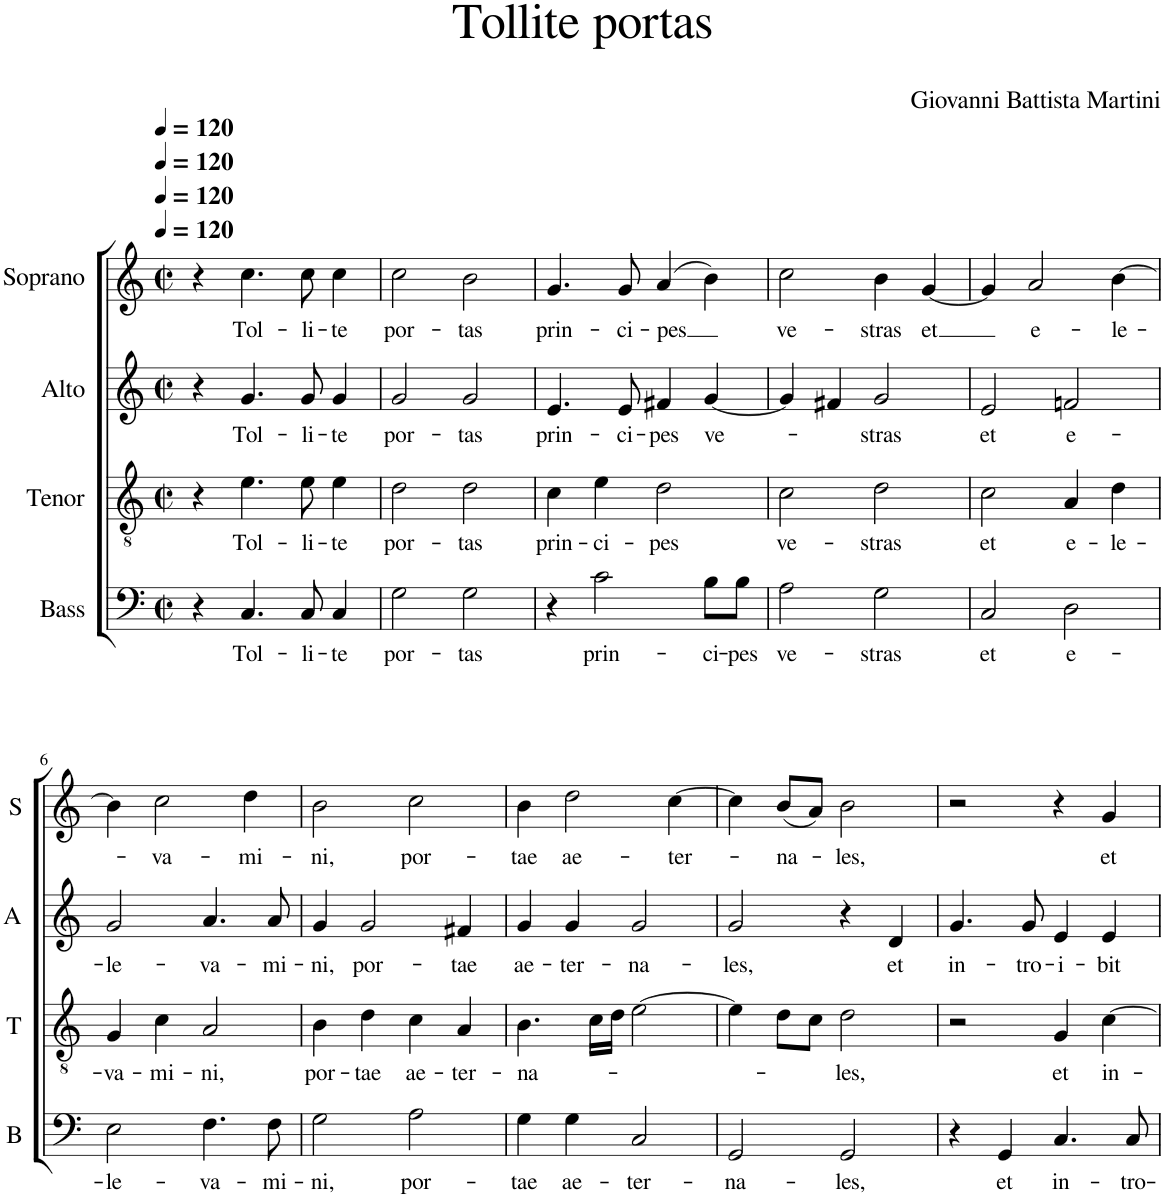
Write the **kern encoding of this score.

**kern	**text	**kern	**text	**kern	**text	**kern	**text
*part4	*part4	*part3	*part3	*part2	*part2	*part1	*part1
*staff4	*staff4	*staff3	*staff3	*staff2	*staff2	*staff1	*staff1
*I"Bass	*	*I"Tenor	*	*I"Alto	*	*I"Soprano	*
*I'B	*	*I'T	*	*I'A	*	*I'S	*
*clefF4	*	*clefGv2	*	*clefG2	*	*clefG2	*
*k[]	*	*k[]	*	*k[]	*	*k[]	*
*M2/2	*	*M2/2	*	*M2/2	*	*M2/2	*
*met(c|)	*	*met(c|)	*	*met(c|)	*	*met(c|)	*
*MM120	*	*MM120	*	*MM120	*	*MM120	*
=1	=1	=1	=1	=1	=1	=1	=1
4r	.	4r	.	4r	.	4r	.
!	!LO:LY:b	!	!LO:LY:b	!	!LO:LY:b	!	!LO:LY:b
4.C/	Tol-	4.e\	Tol-	4.g/	Tol-	4.cc\	Tol-
!	!LO:LY:b	!	!LO:LY:b	!	!LO:LY:b	!	!LO:LY:b
8C/	-li-	8e\	-li-	8g/	-li-	8cc\	-li-
!	!LO:LY:b	!	!LO:LY:b	!	!LO:LY:b	!	!LO:LY:b
4C/	-te	4e\	-te	4g/	-te	4cc\	-te
=2	=2	=2	=2	=2	=2	=2	=2
!	!LO:LY:b	!	!LO:LY:b	!	!LO:LY:b	!	!LO:LY:b
2G\	por-	2d\	por-	2g/	por-	2cc\	por-
!	!LO:LY:b	!	!LO:LY:b	!	!LO:LY:b	!	!LO:LY:b
2G\	-tas	2d\	-tas	2g/	-tas	2b\	-tas
=3	=3	=3	=3	=3	=3	=3	=3
!	!	!	!LO:LY:b	!	!LO:LY:b	!	!LO:LY:b
4r	.	4c\	prin-	4.e/	prin-	4.g/	prin-
!	!LO:LY:b	!	!LO:LY:b	!	!	!	!
2c\	prin-	4e\	-ci-	.	.	.	.
!	!	!	!	!	!LO:LY:b	!	!LO:LY:b
.	.	.	.	8e/	-ci-	8g/	-ci-
!	!	!	!LO:LY:b	!	!LO:LY:b	!	!LO:LY:b
.	.	2d\	-pes	4f#X/	-pes	(4a/	-pes
!	!LO:LY:b	!	!	!	!LO:LY:b	!	!
8B\L	-ci-	.	.	[4g/	ve-	4b\)	.
!	!LO:LY:b	!	!	!	!	!	!
8B\J	-pes	.	.	.	.	.	.
=4	=4	=4	=4	=4	=4	=4	=4
!	!LO:LY:b	!	!LO:LY:b	!	!	!	!LO:LY:b
2A\	ve-	2c\	ve-	4g/]	.	2cc\	ve-
.	.	.	.	4f#X/	.	.	.
!	!LO:LY:b	!	!LO:LY:b	!	!LO:LY:b	!	!LO:LY:b
2G\	-stras	2d\	-stras	2g/	-stras	4b\	-stras
!	!	!	!	!	!	!	!LO:LY:b
.	.	.	.	.	.	[4g/	et
=5	=5	=5	=5	=5	=5	=5	=5
!	!LO:LY:b	!	!LO:LY:b	!	!LO:LY:b	!	!
2C/	et	2c\	et	2e/	et	4g/]	.
!	!	!	!	!	!	!	!LO:LY:b
.	.	.	.	.	.	2a/	e-
!	!LO:LY:b	!	!LO:LY:b	!	!LO:LY:b	!	!
2D\	e-	4A/	e-	2fn/	e-	.	.
!	!	!	!LO:LY:b	!	!	!	!LO:LY:b
.	.	4d\	-le-	.	.	[4b\	-le-
!!LO:LB:g=z
=6	=6	=6	=6	=6	=6	=6	=6
!	!LO:LY:b	!	!LO:LY:b	!	!LO:LY:b	!	!
2E\	-le-	4G/	-va-	2g/	-le-	4b\]	.
!	!	!	!LO:LY:b	!	!	!	!LO:LY:b
.	.	4c\	-mi-	.	.	2cc\	-va-
!	!LO:LY:b	!	!LO:LY:b	!	!LO:LY:b	!	!
4.F\	-va-	2A/	-ni,	4.a/	-va-	.	.
!	!	!	!	!	!	!	!LO:LY:b
.	.	.	.	.	.	4dd\	-mi-
!	!LO:LY:b	!	!	!	!LO:LY:b	!	!
8F\	-mi-	.	.	8a/	-mi-	.	.
=7	=7	=7	=7	=7	=7	=7	=7
!	!LO:LY:b	!	!LO:LY:b	!	!LO:LY:b	!	!LO:LY:b
2G\	-ni,	4B\	por-	4g/	-ni,	2b\	-ni,
!	!	!	!LO:LY:b	!	!LO:LY:b	!	!
.	.	4d\	-tae	2g/	por-	.	.
!	!LO:LY:b	!	!LO:LY:b	!	!	!	!LO:LY:b
2A\	por-	4c\	ae-	.	.	2cc\	por-
!	!	!	!LO:LY:b	!	!LO:LY:b	!	!
.	.	4A/	-ter-	4f#X/	-tae	.	.
=8	=8	=8	=8	=8	=8	=8	=8
!	!LO:LY:b	!	!LO:LY:b	!	!LO:LY:b	!	!LO:LY:b
4G\	-tae	4.B\	-na-	4g/	ae-	4b\	-tae
!	!LO:LY:b	!	!	!	!LO:LY:b	!	!LO:LY:b
4G\	ae-	.	.	4g/	-ter-	2dd\	ae-
.	.	16c\LL	.	.	.	.	.
.	.	16d\JJ	.	.	.	.	.
!	!LO:LY:b	!	!	!	!LO:LY:b	!	!
2C/	-ter-	[2e\	.	2g/	-na-	.	.
!	!	!	!	!	!	!	!LO:LY:b
.	.	.	.	.	.	[4cc\	-ter-
=9	=9	=9	=9	=9	=9	=9	=9
!	!LO:LY:b	!	!	!	!LO:LY:b	!	!
2GG/	-na-	4e\]	.	2g/	-les,	4cc\]	.
!	!	!	!	!	!	!	!LO:LY:b
.	.	8d\L	.	.	.	(8b/L	-na-
.	.	8c\J	.	.	.	8a/J)	.
!	!LO:LY:b	!	!LO:LY:b	!	!	!	!LO:LY:b
2GG/	-les,	2d\	-les,	4r	.	2b\	-les,
!	!	!	!	!	!LO:LY:b	!	!
.	.	.	.	4d/	et	.	.
=10	=10	=10	=10	=10	=10	=10	=10
!	!	!	!	!	!LO:LY:b	!	!
4r	.	2r	.	4.g/	in-	2r	.
!	!LO:LY:b	!	!	!	!	!	!
4GG/	et	.	.	.	.	.	.
!	!	!	!	!	!LO:LY:b	!	!
.	.	.	.	8g/	-tro-	.	.
!	!LO:LY:b	!	!LO:LY:b	!	!LO:LY:b	!	!
4.C/	in-	4G/	et	4e/	-i-	4r	.
!	!	!	!LO:LY:b	!	!LO:LY:b	!	!LO:LY:b
.	.	[4c\	in-	4e/	-bit	4g/	et
!	!LO:LY:b	!	!	!	!	!	!
8C/	-tro-	.	.	.	.	.	.
=	=	=	=	=	=	=	=
*-	*-	*-	*-	*-	*-	*-	*-
